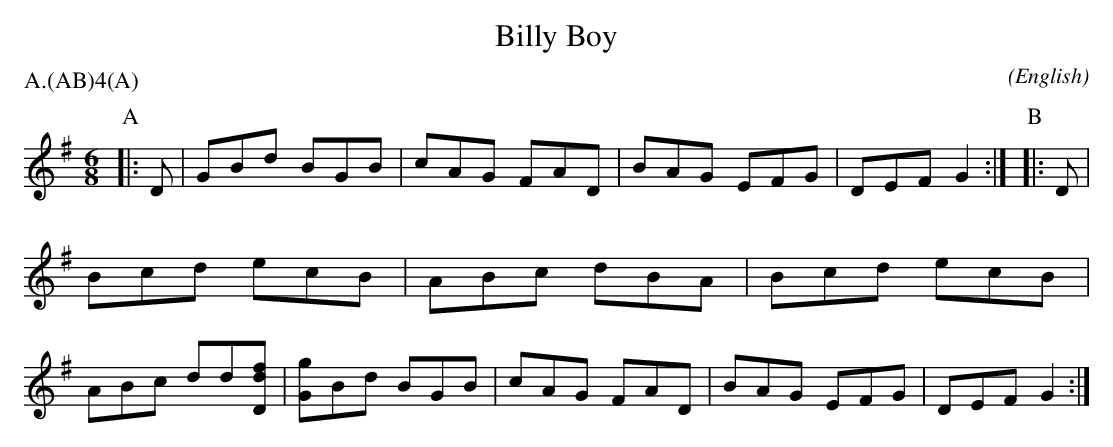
X:1
T:Billy Boy
M:6/8
C:
O:English
P:A.(AB)4(A)
L:1/8
K:G
P:A
|:D|GBd    BGB|cAG  FAD|BAG  EFG|DEF G2:|\
P:B
|:D|Bcd    ecB|ABc  dBA|Bcd  ecB|ABc dd[fdD]|\
[Gg]Bd BGB|cAG  FAD|BAG  EFG|DEF G2:|
